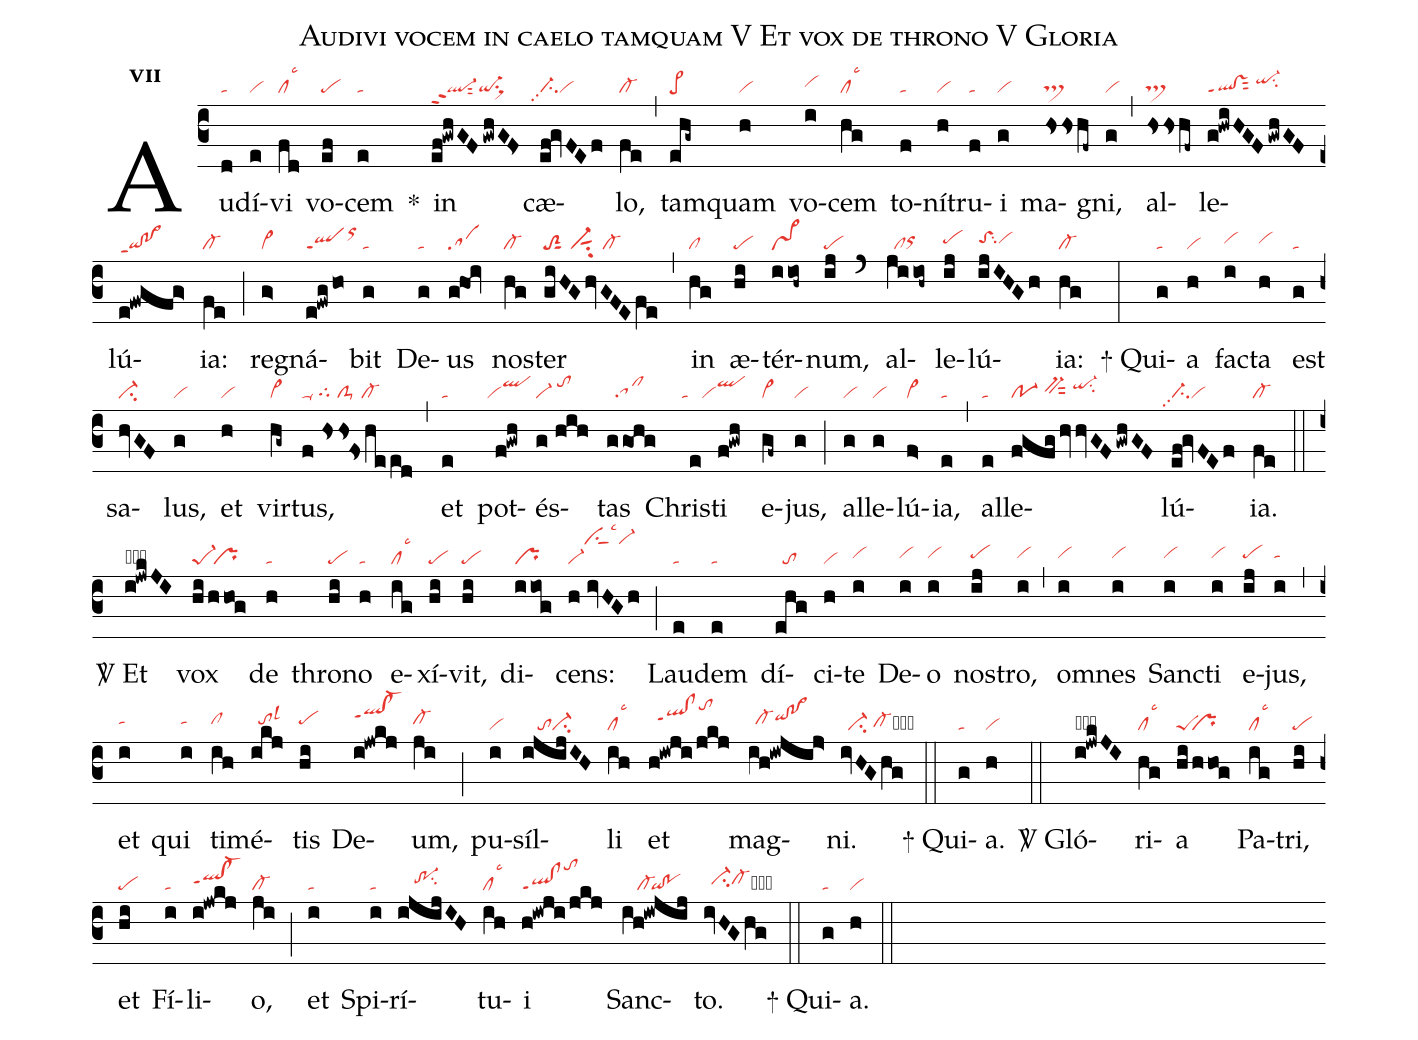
name:Audivi vocem in caelo tamquam V Et vox de throno V Gloria;
office-part:re;
mode:7;
nabc-lines:1;
%%
initial-style: 1;
name: Audivi vocem in caelo tamquam;
mode: 7;
office-part: Responsorium;
annotation: Resp.;
annotation: vii;
nabc-lines:1;
%%
(c3) Au(d|ta)dí(e|vi)vi(fd|cllsc3) vo(ef|pe)cem(e|ta) <sp>*</sp>() in(ef!gwhGF/gwhGF<|ql-ppt2sut2qi-su1sux1) cæ(ef@gvFEf|ci-pp2vi)lo,(fe|cl-) (,) tam(ehg~|pe>)quam(h|vi) vo(i|vihh)cem(hg|cllsc3) to(f|ta)ní(h|vi)tru(f|ta)i(g|vi) ma(hshshf~|ts>)gni,(g|vi) (,) al(hshshf~|ts>)le(g!hwiHGF/gwhGF|ql!vsppt1sut2/qi-hisu2)lú(e!fwgfg>|qi!po>ppt1)ia:(fe|cl-) (;) re(g>|vi>)gná(e!fwg/ho|qlppt1orhk)bit(g|ta) De(g|ta)us(g@hoi|sa) nos(hg|cl-)ter(giHGhvGFEfe|toS2sut1//vi-sut1su2//cl-) (,) in(hg|cl) æ(hi|pe)tér(iioh~|vs>)num,(ij|pe) (`) al(jiioh~|//clorhh)le(ij|pehh)lú(ijIHGh|toShhsu2vihh)ia:(hg|cl-) (:)

<sp>+</sp> Qui(g|ta)a(h|vi) fac(i|vihh)ta(h|vihh) est(g|ta) sa(hvGF|ci-)lus,(g|vi) et(h|vi) vir(hg~|vi>)tus,(f//hshs!fs/heed|ta-/tghg/clS-/cl-) (,) et(e|ta) pot(f!gwh|``viqlhj)és(g//hih|vi-/tohj)tas(ggo!h!g|//sa!cl) Chris(e|``ta)ti(f!gwh|````viqlhj) e(gf~|vi>)jus,(g|vi) (;) al(g|vi)le(g|vi)lú(f>|vi>)ia,(e|ta) (,) al(e|ta)le(fgfg/hvhvGF/gwhGF|po-1/bv-hhsut2/qi-hisu2)lú(ef@gvFEf|ci-pp2vi)ia.(fe|cl-) (::)

<sp>V/</sp> Et(i!jwkJI|obvihiql-hnsu2) vox(hi/hhog|pe-1`pr) de(h|ta) thro(hi|pe)no(h|ta) e(ig|cllsc3)xí(hi|pe)vit,(hi|pe) di(iiog|pr)cens:(h//ivHGh|vi-vihmsu1sut1lsc3vi-hm) (;) Lau(e|ta)dem(e|ta) dí(ehg|//to)ci(h|vi)te(i|vihh) De(i|vihh)o(i|vihh) nos(ij|pehh)tro,(i|vihh) (,) om(i|vihh)nes(i|vihh) Sanc(i|vihh)ti(i|vihh) e(ij|pehh)jus,(i|tahh) (,) et(i|tahh) qui(i|tahh) ti(ih|clhh)mé(ikj|//tohhlsl3)tis(hi|pehh) De(i!jwkj|qlhj!cl-hjppt1)um,(ji|cl-hh) (;) pu(i|vi)síl(ijijIH|////toci-)li(ih|cllsc3) et(h!iwji/jkj|//qlhi!clhippt1tohm) mag(ih!iwjij>|//cl-hhqihi!po>hi)ni.(ivHGhg|//ci-/cl-hgcb) (::)

<sp>+</sp> Qui(g|ta)a.(h|vi) (::)

<sp>V/</sp> Gló(i!jwkJI|obql-hjppt1su2)ri(hg|cllsc3)a(hi/hhog|peS``pr) Pa(ig|cllsc3)tri,(hi|pe) et(hi|pe) Fí(i|ta)li(i!jwkj|qlhh!cl-hhppt1)o,(ji|cl-) (;) et(i|ta) Spi(i|ta)rí(ijijIH|////tr-1hhsu2)tu(ih|cllsc3)i(h!iwji/jkj|ql!clppt1tohm) Sanc(ih!iwjij|////cl-`qi!po)to.(ivHGhg|//ci-hhcl-hhcb) (::)

<sp>+</sp> Qui(g|ta)a.(h|vi) (::)
